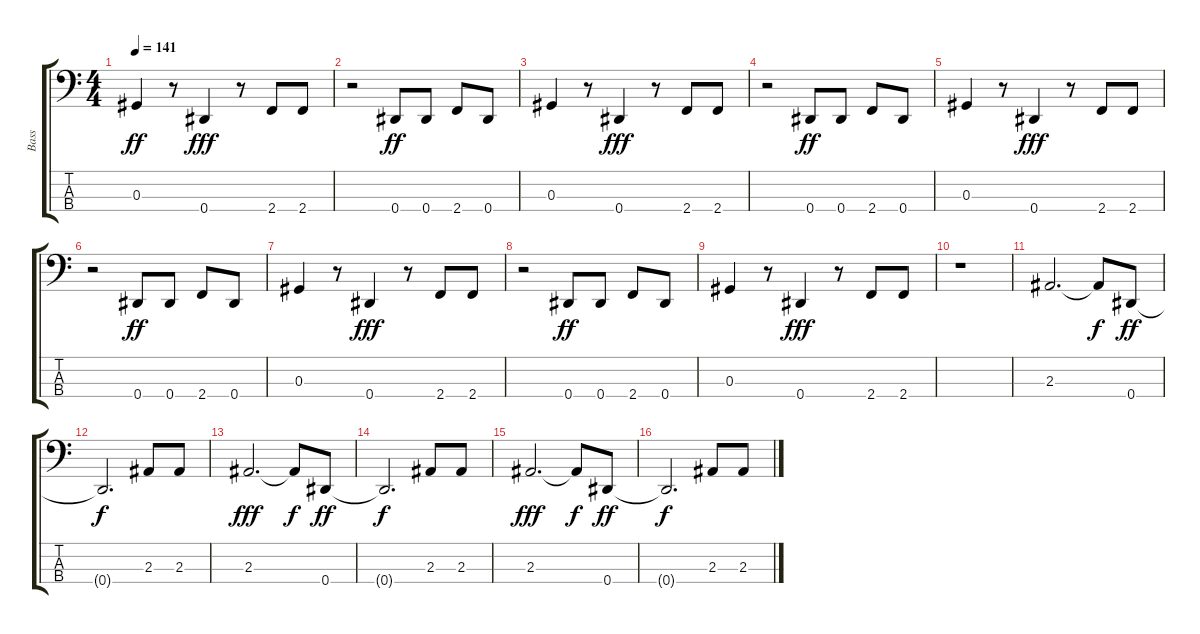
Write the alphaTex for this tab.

\track ("Bass" "Bass") {instrument electricbasspick}
\staff {score tabs}
\tuning (Gb2 Db2 Ab1 Eb1) {hide}
\ts (4 4)
\tempo 141
\clef f4
\ks c
0.3.4{dy ff} r.8 0.4.4{dy fff} r.8 2.4.8 2.4.8 |
r.2 0.4.8{dy ff} 0.4.8 2.4.8 0.4.8 |
0.3.4 r.8 0.4.4{dy fff} r.8 2.4.8 2.4.8 |
r.2 0.4.8{dy ff} 0.4.8 2.4.8 0.4.8 |
0.3.4 r.8 0.4.4{dy fff} r.8 2.4.8 2.4.8 |
r.2 0.4.8{dy ff} 0.4.8 2.4.8 0.4.8 |
0.3.4 r.8 0.4.4{dy fff} r.8 2.4.8 2.4.8 |
r.2 0.4.8{dy ff} 0.4.8 2.4.8 0.4.8 |
0.3.4 r.8 0.4.4{dy fff} r.8 2.4.8 2.4.8 |
r.1 |
2.3.2{d} 2.3{t}.8{dy f} 0.4.8{dy ff} |
0.4{t}.2{d dy f} 2.3.8 2.3.8 |
2.3.2{d dy fff} 2.3{t}.8{dy f} 0.4.8{dy ff} |
0.4{t}.2{d dy f} 2.3.8 2.3.8 |
2.3.2{d dy fff} 2.3{t}.8{dy f} 0.4.8{dy ff} |
0.4{t}.2{d dy f} 2.3.8 2.3.8
